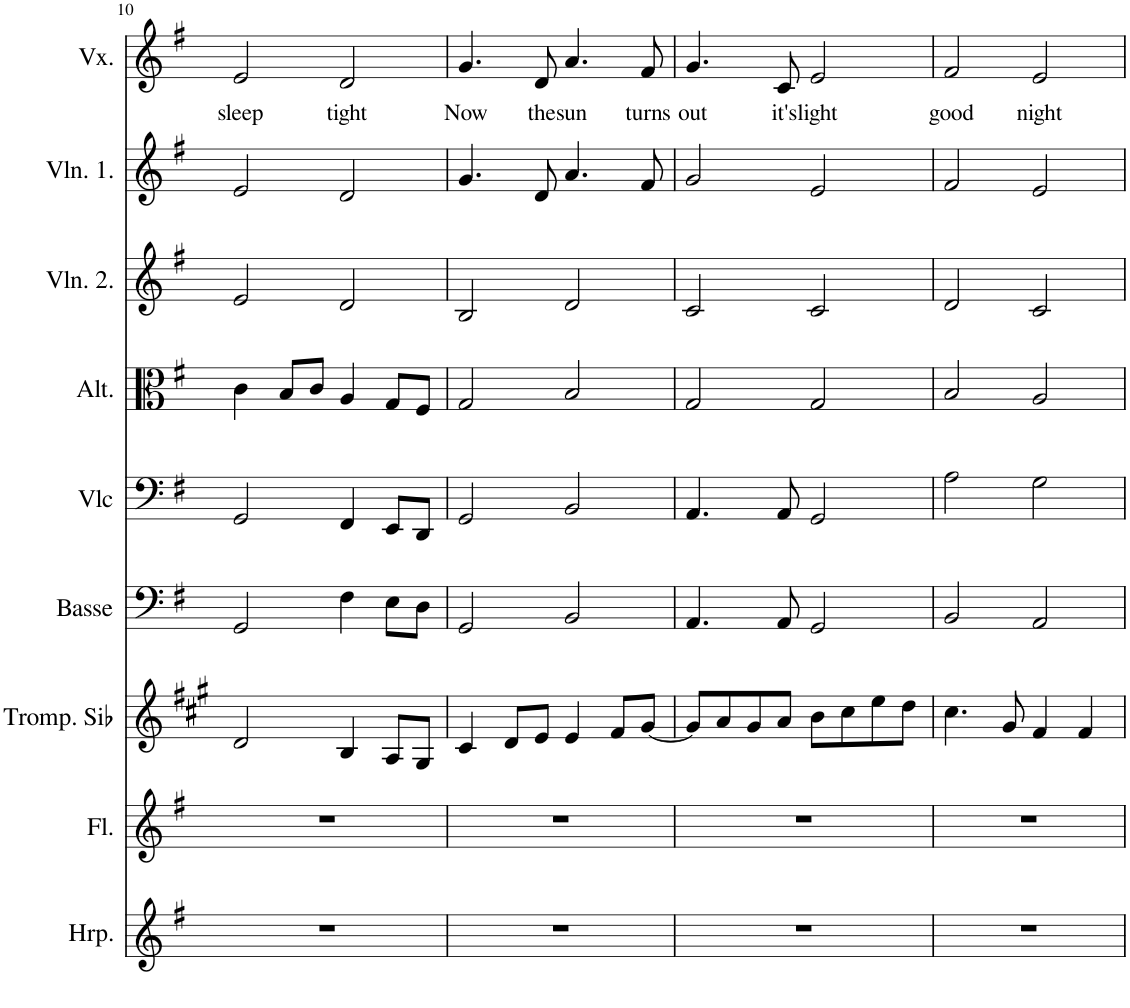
**kern	**kern	**kern	**kern	**kern	**kern	**kern	**kern	**kern	**text
*part9	*part8	*part7	*part6	*part5	*part4	*part3	*part2	*part1	*part1
*staff9	*staff8	*staff7	*staff6	*staff5	*staff4	*staff3	*staff2	*staff1	*staff1
*I"Harpe	*I"Flûte	*I"Trompette en Sib	*I"Basse	*I"Violoncelle	*I"Alto	*I"Violon 2	*I"Violon 1	*I"Voix	*
*I'Hrp.	*I'Fl.	*I'Tromp. Sib	*I'Basse	*I'Vlc	*I'Alt.	*I'Vln. 2.	*I'Vln. 1.	*I'Vx.	*
!!LO:PB:g=z
*clefG2	*clefG2	*clefG2	*clefF4	*clefF4	*clefC3	*clefG2	*clefG2	*clefG2	*
*	*	*Trd1c2	*Trd7c12	*	*	*	*	*	*
*k[f#]	*k[f#]	*k[f#c#g#]	*k[f#]	*k[f#]	*k[f#]	*k[f#]	*k[f#]	*k[f#]	*
*M4/4	*M4/4	*M4/4	*M4/4	*M4/4	*M4/4	*M4/4	*M4/4	*M4/4	*
*met(c)	*met(c)	*met(c)	*met(c)	*met(c)	*met(c)	*met(c)	*met(c)	*met(c)	*
=10	=10	=10	=10	=10	=10	=10	=10	=10	=10
!	!	!	!	!	!	!	!	!	!LO:LY:b
1r	1r	2d/	2GG/	2GG/	4c\	2e/	2e/	2e/	sleep
.	.	.	.	.	8B/L	.	.	.	.
.	.	.	.	.	8c/J	.	.	.	.
!	!	!	!	!	!	!	!	!	!LO:LY:b
.	.	4B/	4F#\	4FF#/	4A/	2d/	2d/	2d/	tight
.	.	8A/L	8E\L	8EE/L	8G/L	.	.	.	.
.	.	8G#/J	8D\J	8DD/J	8F#/J	.	.	.	.
=11	=11	=11	=11	=11	=11	=11	=11	=11	=11
!	!	!	!	!	!	!	!	!	!LO:LY:b
1r	1r	4c#/	2GG/	2GG/	2G/	2B/	4.g/	4.g/	Now
.	.	8d/L	.	.	.	.	.	.	.
!	!	!	!	!	!	!	!	!	!LO:LY:b
.	.	8e/J	.	.	.	.	8d/	8d/	the
!	!	!	!	!	!	!	!	!	!LO:LY:b
.	.	4e/	2BB/	2BB/	2B/	2d/	4.a/	4.a/	sun
.	.	8f#/L	.	.	.	.	.	.	.
!	!	!	!	!	!	!	!	!	!LO:LY:b
.	.	[8g#/J	.	.	.	.	8f#/	8f#/	turns
=12	=12	=12	=12	=12	=12	=12	=12	=12	=12
!	!	!	!	!	!	!	!	!	!LO:LY:b
1r	1r	8g#/L]	4.AA/	4.AA/	2G/	2c/	2g/	4.g/	out
.	.	8a/	.	.	.	.	.	.	.
.	.	8g#/	.	.	.	.	.	.	.
!	!	!	!	!	!	!	!	!	!LO:LY:b
.	.	8a/J	8AA/	8AA/	.	.	.	8c/	it's
!	!	!	!	!	!	!	!	!	!LO:LY:b
.	.	8b\L	2GG/	2GG/	2G/	2c/	2e/	2e/	light
.	.	8cc#\	.	.	.	.	.	.	.
.	.	8ee\	.	.	.	.	.	.	.
.	.	8dd\J	.	.	.	.	.	.	.
=13	=13	=13	=13	=13	=13	=13	=13	=13	=13
!	!	!	!	!	!	!	!	!	!LO:LY:b
1r	1r	4.cc#\	2BB/	2A\	2B/	2d/	2f#/	2f#/	good
.	.	8g#/	.	.	.	.	.	.	.
!	!	!	!	!	!	!	!	!	!LO:LY:b
.	.	4f#/	2AA/	2G\	2A/	2c/	2e/	2e/	night
.	.	4f#/	.	.	.	.	.	.	.
=	=	=	=	=	=	=	=	=	=
*-	*-	*-	*-	*-	*-	*-	*-	*-	*-
